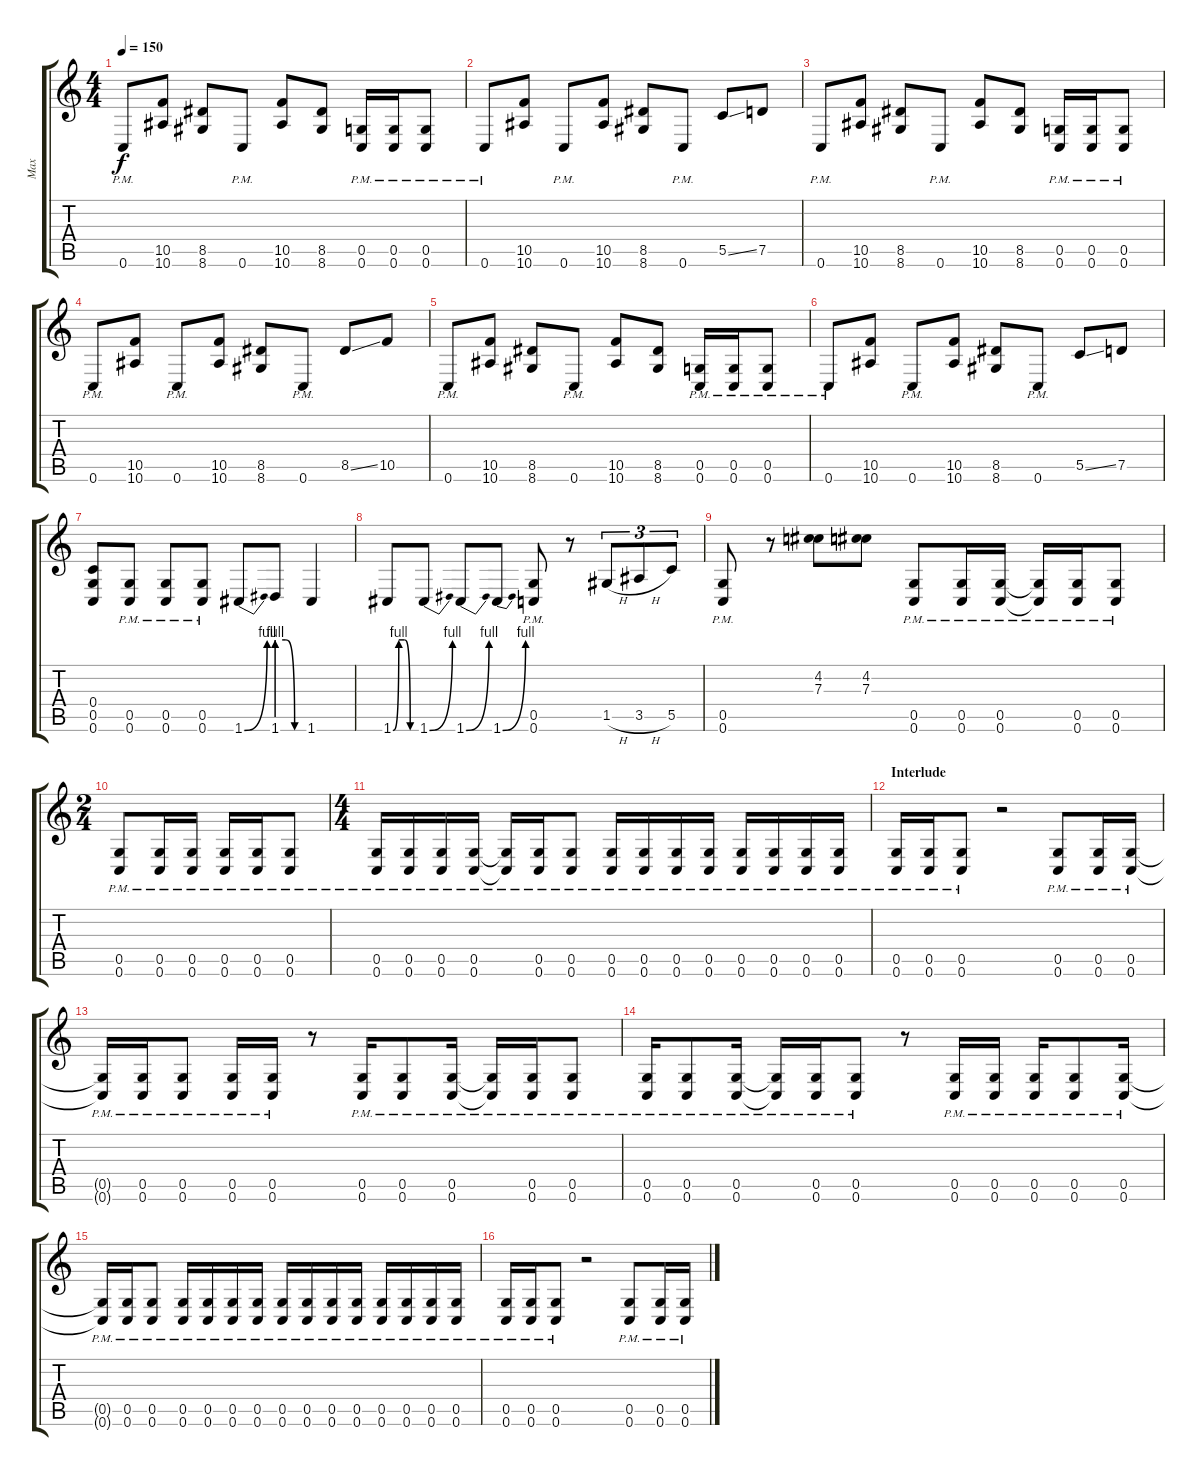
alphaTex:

\track ("Max" "Max") {instrument distortionguitar}
\staff {score tabs}
\tuning (D4 A3 F3 C3 G2 C2) {hide}
\ts (4 4)
\tempo 150
\clef g2
\ks c
0.6{pm}.8{dy f} (10.5 10.6).8 (8.5 8.6).8 0.6{pm}.8 (10.5 10.6).8 (8.5 8.6).8 (0.5{pm} 0.6{pm}).16 (0.5{pm} 0.6{pm}).16 (0.5{pm} 0.6{pm}).8 |
0.6{pm}.8 (10.5 10.6).8 0.6{pm}.8 (10.5 10.6).8 (8.5 8.6).8 0.6{pm}.8 5.5{ss}.8 7.5.8 |
0.6{pm}.8 (10.5 10.6).8 (8.5 8.6).8 0.6{pm}.8 (10.5 10.6).8 (8.5 8.6).8 (0.5{pm} 0.6{pm}).16 (0.5{pm} 0.6{pm}).16 (0.5{pm} 0.6{pm}).8 |
0.6{pm}.8 (10.5 10.6).8 0.6{pm}.8 (10.5 10.6).8 (8.5 8.6).8 0.6{pm}.8 8.5{ss}.8 10.5.8 |
0.6{pm}.8 (10.5 10.6).8 (8.5 8.6).8 0.6{pm}.8 (10.5 10.6).8 (8.5 8.6).8 (0.5{pm} 0.6{pm}).16 (0.5{pm} 0.6{pm}).16 (0.5{pm} 0.6{pm}).8 |
0.6{pm}.8 (10.5 10.6).8 0.6{pm}.8 (10.5 10.6).8 (8.5 8.6).8 0.6{pm}.8 5.5{ss}.8 7.5.8 |
(0.4 0.5 0.6).8 (0.5{pm} 0.6{pm}).8 (0.5{pm} 0.6{pm}).8 (0.5{pm} 0.6{pm}).8 1.6{be (bend 0 0 60 4)}.8 1.6{be (custom 0 4 20 4 40 0 60 0)}.8 1.6.4 |
1.6{be (custom 0 0 15 4 30 4 45 0 60 0)}.8 1.6{be (bend 0 0 60 4)}.8 1.6{be (bend 0 0 60 4)}.8 1.6{be (bend 0 0 60 4)}.8 (0.5{pm} 0.6{pm}).8 r.8 1.5{h}.8{tu (3 2)} 3.5{h}.8{tu (3 2)} 5.5.8{tu (3 2)} |
(0.5{pm} 0.6{pm}).8 r.8 (4.2 7.3).8 (4.2 7.3).8 (0.5{pm} 0.6{pm}).8 (0.5{pm} 0.6{pm}).16 (0.5{pm} 0.6{pm}).16 (0.5{pm t} 0.6{pm t}).16 (0.5{pm} 0.6{pm}).16 (0.5{pm} 0.6{pm}).8 |
\ts (2 4)
(0.5{pm} 0.6{pm}).8 (0.5{pm} 0.6{pm}).16 (0.5{pm} 0.6{pm}).16 (0.5{pm} 0.6{pm}).16 (0.5{pm} 0.6{pm}).16 (0.5{pm} 0.6{pm}).8 |
\ts (4 4)
(0.5{pm} 0.6{pm}).16 (0.5{pm} 0.6{pm}).16 (0.5{pm} 0.6{pm}).16 (0.5{pm} 0.6{pm}).16 (0.5{pm t} 0.6{pm t}).16 (0.5{pm} 0.6{pm}).16 (0.5{pm} 0.6{pm}).8 (0.5{pm} 0.6{pm}).16 (0.5{pm} 0.6{pm}).16 (0.5{pm} 0.6{pm}).16 (0.5{pm} 0.6{pm}).16 (0.5{pm} 0.6{pm}).16 (0.5{pm} 0.6{pm}).16 (0.5{pm} 0.6{pm}).16 (0.5{pm} 0.6{pm}).16 |
\section ("" "Interlude")
(0.5{pm} 0.6{pm}).16 (0.5{pm} 0.6{pm}).16 (0.5{pm} 0.6{pm}).8 r.2 (0.5{pm} 0.6{pm}).8 (0.5{pm} 0.6{pm}).16 (0.5{pm} 0.6{pm}).16 |
(0.5{pm t} 0.6{pm t}).16 (0.5{pm} 0.6{pm}).16 (0.5{pm} 0.6{pm}).8 (0.5{pm} 0.6{pm}).16 (0.5{pm} 0.6{pm}).16 r.8 (0.5{pm} 0.6{pm}).16 (0.5{pm} 0.6{pm}).8 (0.5{pm} 0.6{pm}).16 (0.5{pm t} 0.6{pm t}).16 (0.5{pm} 0.6{pm}).16 (0.5{pm} 0.6{pm}).8 |
(0.5{pm} 0.6{pm}).16 (0.5{pm} 0.6{pm}).8 (0.5{pm} 0.6{pm}).16 (0.5{pm t} 0.6{pm t}).16 (0.5{pm} 0.6{pm}).16 (0.5{pm} 0.6{pm}).8 r.8 (0.5{pm} 0.6{pm}).16 (0.5{pm} 0.6{pm}).16 (0.5{pm} 0.6{pm}).16 (0.5{pm} 0.6{pm}).8 (0.5{pm} 0.6{pm}).16 |
(0.5{pm t} 0.6{pm t}).16 (0.5{pm} 0.6{pm}).16 (0.5{pm} 0.6{pm}).8 (0.5{pm} 0.6{pm}).16 (0.5{pm} 0.6{pm}).16 (0.5{pm} 0.6{pm}).16 (0.5{pm} 0.6{pm}).16 (0.5{pm} 0.6{pm}).16 (0.5{pm} 0.6{pm}).16 (0.5{pm} 0.6{pm}).16 (0.5{pm} 0.6{pm}).16 (0.5{pm} 0.6{pm}).16 (0.5{pm} 0.6{pm}).16 (0.5{pm} 0.6{pm}).16 (0.5{pm} 0.6{pm}).16 |
(0.5{pm} 0.6{pm}).16 (0.5{pm} 0.6{pm}).16 (0.5{pm} 0.6{pm}).8 r.2 (0.5{pm} 0.6{pm}).8 (0.5{pm} 0.6{pm}).16 (0.5{pm} 0.6{pm}).16
